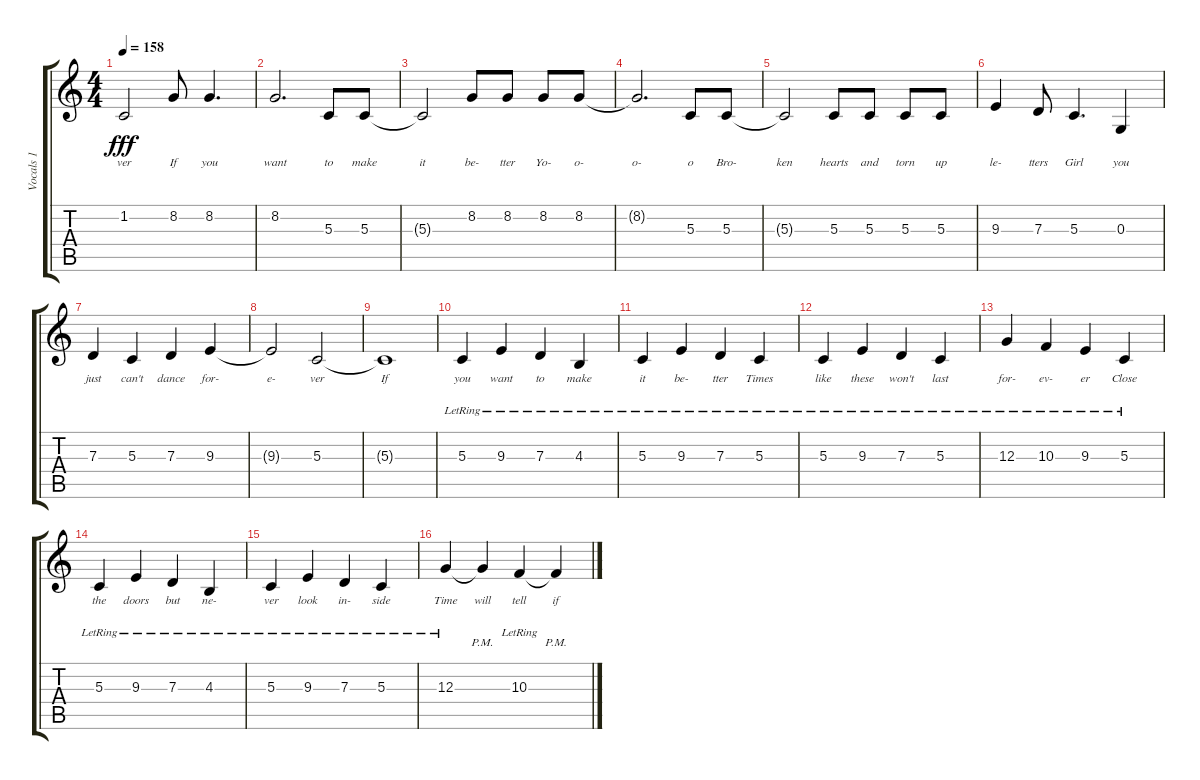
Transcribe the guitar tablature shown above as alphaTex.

\track ("Vocals 1" "Vocals 1") {instrument tenorsax}
\staff {score tabs}
\tuning (E4 B3 G3 D3 A2 E2) {hide}
\ts (4 4)
\tempo 158
\clef g2
\ks c
1.2{t}.2{lyrics (0 "ver") lyrics (1 "") lyrics (2 "") lyrics (3 "") lyrics (4 "") dy fff} 8.2.8{lyrics (0 "If") lyrics (1 "") lyrics (2 "") lyrics (3 "") lyrics (4 "")} 8.2.4{d lyrics (0 "you") lyrics (1 "") lyrics (2 "") lyrics (3 "") lyrics (4 "")} |
8.2.2{d lyrics (0 "want") lyrics (1 "") lyrics (2 "") lyrics (3 "") lyrics (4 "")} 5.3.8{lyrics (0 "to") lyrics (1 "") lyrics (2 "") lyrics (3 "") lyrics (4 "")} 5.3.8{lyrics (0 "make") lyrics (1 "") lyrics (2 "") lyrics (3 "") lyrics (4 "")} |
5.3{t}.2{lyrics (0 "it") lyrics (1 "") lyrics (2 "") lyrics (3 "") lyrics (4 "")} 8.2.8{lyrics (0 "be-") lyrics (1 "") lyrics (2 "") lyrics (3 "") lyrics (4 "")} 8.2.8{lyrics (0 "tter") lyrics (1 "") lyrics (2 "") lyrics (3 "") lyrics (4 "")} 8.2.8{lyrics (0 "Yo-") lyrics (1 "") lyrics (2 "") lyrics (3 "") lyrics (4 "")} 8.2.8{lyrics (0 "o-") lyrics (1 "") lyrics (2 "") lyrics (3 "") lyrics (4 "")} |
8.2{t}.2{d lyrics (0 "o-") lyrics (1 "") lyrics (2 "") lyrics (3 "") lyrics (4 "")} 5.3.8{lyrics (0 "o") lyrics (1 "") lyrics (2 "") lyrics (3 "") lyrics (4 "")} 5.3.8{lyrics (0 "Bro-") lyrics (1 "") lyrics (2 "") lyrics (3 "") lyrics (4 "")} |
5.3{t}.2{lyrics (0 "ken") lyrics (1 "") lyrics (2 "") lyrics (3 "") lyrics (4 "")} 5.3.8{lyrics (0 "hearts") lyrics (1 "") lyrics (2 "") lyrics (3 "") lyrics (4 "")} 5.3.8{lyrics (0 "and") lyrics (1 "") lyrics (2 "") lyrics (3 "") lyrics (4 "")} 5.3.8{lyrics (0 "torn") lyrics (1 "") lyrics (2 "") lyrics (3 "") lyrics (4 "")} 5.3.8{lyrics (0 "up") lyrics (1 "") lyrics (2 "") lyrics (3 "") lyrics (4 "")} |
9.3.4{lyrics (0 "le-") lyrics (1 "") lyrics (2 "") lyrics (3 "") lyrics (4 "")} 7.3.8{lyrics (0 "tters") lyrics (1 "") lyrics (2 "") lyrics (3 "") lyrics (4 "")} 5.3.4{d lyrics (0 "Girl") lyrics (1 "") lyrics (2 "") lyrics (3 "") lyrics (4 "")} 0.3.4{lyrics (0 "you") lyrics (1 "") lyrics (2 "") lyrics (3 "") lyrics (4 "")} |
7.3.4{lyrics (0 "just") lyrics (1 "") lyrics (2 "") lyrics (3 "") lyrics (4 "")} 5.3.4{lyrics (0 "can't") lyrics (1 "") lyrics (2 "") lyrics (3 "") lyrics (4 "")} 7.3.4{lyrics (0 "dance") lyrics (1 "") lyrics (2 "") lyrics (3 "") lyrics (4 "")} 9.3.4{lyrics (0 "for-") lyrics (1 "") lyrics (2 "") lyrics (3 "") lyrics (4 "")} |
9.3{t}.2{lyrics (0 "e-") lyrics (1 "") lyrics (2 "") lyrics (3 "") lyrics (4 "")} 5.3.2{lyrics (0 "ver") lyrics (1 "") lyrics (2 "") lyrics (3 "") lyrics (4 "")} |
5.3{t}.1{lyrics (0 "If") lyrics (1 "") lyrics (2 "") lyrics (3 "") lyrics (4 "")} |
5.3{lr}.4{lyrics (0 "you") lyrics (1 "") lyrics (2 "") lyrics (3 "") lyrics (4 "")} 9.3{lr}.4{lyrics (0 "want") lyrics (1 "") lyrics (2 "") lyrics (3 "") lyrics (4 "")} 7.3{lr}.4{lyrics (0 "to") lyrics (1 "") lyrics (2 "") lyrics (3 "") lyrics (4 "")} 4.3{lr}.4{lyrics (0 "make") lyrics (1 "") lyrics (2 "") lyrics (3 "") lyrics (4 "")} |
5.3{lr}.4{lyrics (0 "it") lyrics (1 "") lyrics (2 "") lyrics (3 "") lyrics (4 "")} 9.3{lr}.4{lyrics (0 "be-") lyrics (1 "") lyrics (2 "") lyrics (3 "") lyrics (4 "")} 7.3{lr}.4{lyrics (0 "tter") lyrics (1 "") lyrics (2 "") lyrics (3 "") lyrics (4 "")} 5.3{lr}.4{lyrics (0 "Times") lyrics (1 "") lyrics (2 "") lyrics (3 "") lyrics (4 "")} |
5.3{lr}.4{lyrics (0 "like") lyrics (1 "") lyrics (2 "") lyrics (3 "") lyrics (4 "")} 9.3{lr}.4{lyrics (0 "these") lyrics (1 "") lyrics (2 "") lyrics (3 "") lyrics (4 "")} 7.3{lr}.4{lyrics (0 "won't") lyrics (1 "") lyrics (2 "") lyrics (3 "") lyrics (4 "")} 5.3{lr}.4{lyrics (0 "last") lyrics (1 "") lyrics (2 "") lyrics (3 "") lyrics (4 "")} |
12.3{lr}.4{lyrics (0 "for-") lyrics (1 "") lyrics (2 "") lyrics (3 "") lyrics (4 "")} 10.3{lr}.4{lyrics (0 "ev-") lyrics (1 "") lyrics (2 "") lyrics (3 "") lyrics (4 "")} 9.3{lr}.4{lyrics (0 "er") lyrics (1 "") lyrics (2 "") lyrics (3 "") lyrics (4 "")} 5.3{lr}.4{lyrics (0 "Close") lyrics (1 "") lyrics (2 "") lyrics (3 "") lyrics (4 "")} |
5.3{lr}.4{lyrics (0 "the") lyrics (1 "") lyrics (2 "") lyrics (3 "") lyrics (4 "")} 9.3{lr}.4{lyrics (0 "doors") lyrics (1 "") lyrics (2 "") lyrics (3 "") lyrics (4 "")} 7.3{lr}.4{lyrics (0 "but") lyrics (1 "") lyrics (2 "") lyrics (3 "") lyrics (4 "")} 4.3{lr}.4{lyrics (0 "ne-") lyrics (1 "") lyrics (2 "") lyrics (3 "") lyrics (4 "")} |
5.3{lr}.4{lyrics (0 "ver") lyrics (1 "") lyrics (2 "") lyrics (3 "") lyrics (4 "")} 9.3{lr}.4{lyrics (0 "look") lyrics (1 "") lyrics (2 "") lyrics (3 "") lyrics (4 "")} 7.3{lr}.4{lyrics (0 "in-") lyrics (1 "") lyrics (2 "") lyrics (3 "") lyrics (4 "")} 5.3{lr}.4{lyrics (0 "side") lyrics (1 "") lyrics (2 "") lyrics (3 "") lyrics (4 "")} |
12.3{lr}.4{lyrics (0 "Time") lyrics (1 "") lyrics (2 "") lyrics (3 "") lyrics (4 "")} 12.3{pm t}.4{lyrics (0 "will") lyrics (1 "") lyrics (2 "") lyrics (3 "") lyrics (4 "")} 10.3{lr}.4{lyrics (0 "tell") lyrics (1 "") lyrics (2 "") lyrics (3 "") lyrics (4 "")} 10.3{pm t}.4{lyrics (0 "if") lyrics (1 "") lyrics (2 "") lyrics (3 "") lyrics (4 "")}
